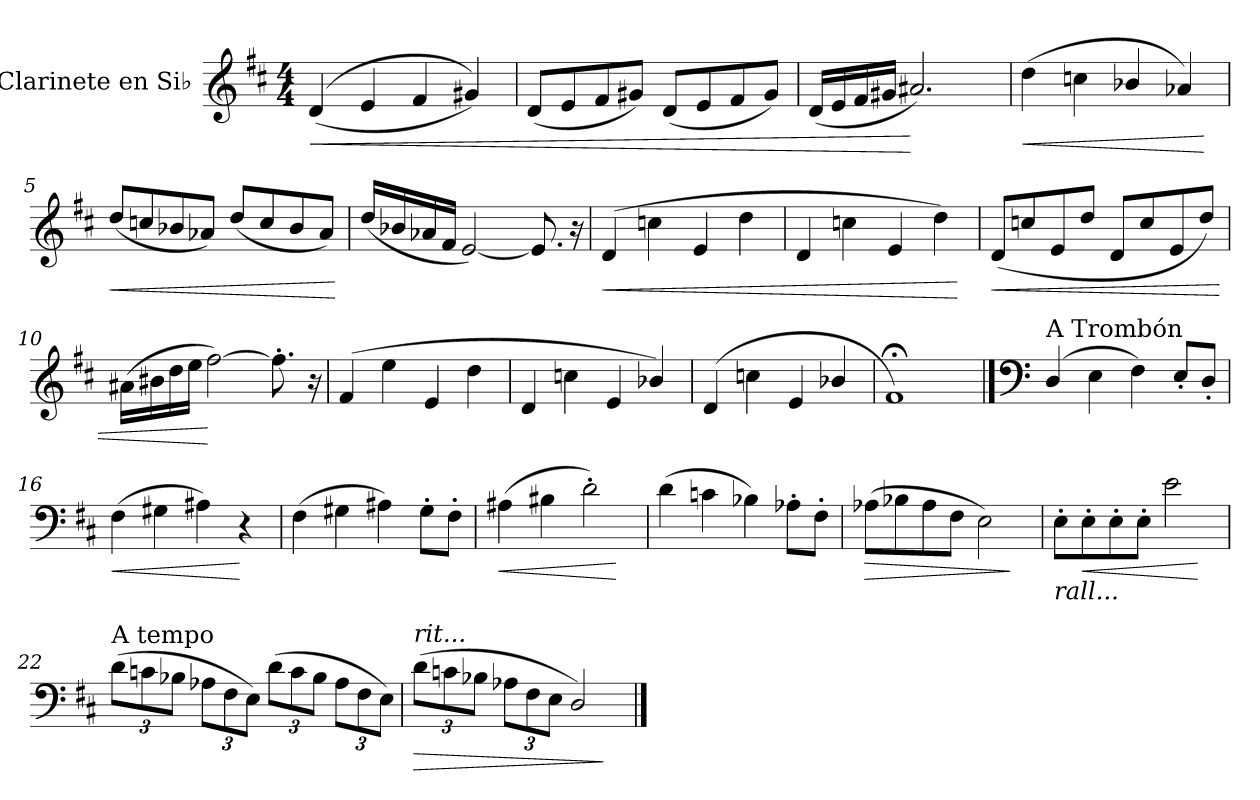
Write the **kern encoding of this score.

**kern	**dynam
*part1	*part1
*staff1	*staff1
*I"Clarinete en Si♭	*
*I'Cl	*
*clefG2	*
*ITrd1c2	*
*k[]	*
*M4/4	*
*MM80	*
=1	=1
!	!LO:HP:b
(<(<4c/	<
4d/	.
4e/	.
4f#X/))	.
=2	=2
*MM90	*
(<8c/L	.
8d/	.
8e/	.
8f#X/J)	.
*MM100	*
(<8c/L	.
8d/	.
8e/	.
8f#/J)	.
=3	=3
*MM140	*
(<16c/LL	.
16d/	.
16e/	.
16f#X/JJ	.
*MM80	*
2.g#X/)	[
=4	=4
!	!LO:HP:b
(>4cc\	<
4b-X\	.
4a-X/	.
4g-X/)	.
.	[
!!LO:LB:g=z
=5	=5
*MM90	*
!	!LO:HP:b
(<8cc/L	<
8b-X/	.
8a-X/	.
8g-X/J)	.
*MM100	*
(<8cc/L	.
8b-/	.
8a-/	.
8g-/J)	.
.	[
=6	=6
*MM120	*
(<16cc/LL	.
16a-X/	.
16g-X/	.
16e/JJ	.
*MM60	*
[2d/)	.
8.d/]	.
16r	.
!!LO:LB:g=z
=7	=7
*MM80	*
!	!LO:HP:b
(>4c/	<
4b-X\	.
4d/	.
4cc\	.
=8	=8
*MM90	*
4c/	.
4b-X\	.
4d/	.
4cc\)	.
.	[
=9	=9
!	!LO:HP:b
(<8c/L	<
8b-X/	.
8d/	.
8cc/J	.
*MM110	*
8c/L	.
8b-/	.
8d/	.
8cc/J)	.
=10	=10
*MM120	*
(>16g#X\LL	.
16a#X\	.
16cc\	.
16dd\JJ	.
*MM60	*
[2ee\)	[
8.ee'\]	.
16r	.
!!LO:LB:g=z
=11	=11
*MM80	*
(>4e/	.
4dd\	.
4d/	.
4cc\	.
=12	=12
*MM70	*
4c/	.
4b-X\	.
4d/	.
4a-X/)	.
=13	=13
*MM60	*
(>4c/	.
4b-X\	.
*MM50	*
4d/	.
4a-X/	.
=14	=14
1e;<)	.
!!LO:LB:g=z
==15	==15
*clefF4	*
*MM120	*
!LO:TX:a:t=A Trombón	!
(>4C/	.
4D\	.
4E\)	.
8D'/L	.
8C'/J	.
=16	=16
!	!LO:HP:b
(>4E\	<
4F#X\	.
4G#X\)	.
4r	[
=17	=17
(>4E\	.
4F#X\	.
4G#X\)	.
8F#'\L	.
8E'\J	.
=18	=18
!	!LO:HP:b
(>4G#X\	<
4A#X\	.
2c'\)	.
.	[
!!LO:LB:g=z
=19	=19
(>4c\	.
4B-X\	.
4A-X\)	.
8G-X'\L	.
8E'\J	.
=20	=20
!	!LO:HP:b
(>8G-X\L	>
8A-X\	.
8G-\	.
8E\J	.
2D\)	.
.	]
!!LO:LB:g=z
=21	=21
!LO:TX:b:i:t=rall...	!
8D'\L	.
!	!LO:HP:b
8D'\	<
8D'\	.
8D'\J	.
2d\	.
.	[
=22	=22
*Xbrackettup	*
*MM120	*
!LO:TX:a:t=A tempo	!
(>12c\L	.
12B-X\	.
12A-X\J	.
12G-X\L	.
12E\	.
12D\J)	.
(>12c\L	.
12B-\	.
12A-\J	.
12G-\L	.
12E\	.
12D\J)	.
=23	=23
*MM100	*
!LO:TX:a:i:t=rit...	!
!	!LO:HP:b
(>12c\L	>
12B-X\	.
12A-X\J	.
12G-X\L	.
*MM80	*
12E\	.
12D\J	.
2C/)	.
.	]
==	==
*-	*-
